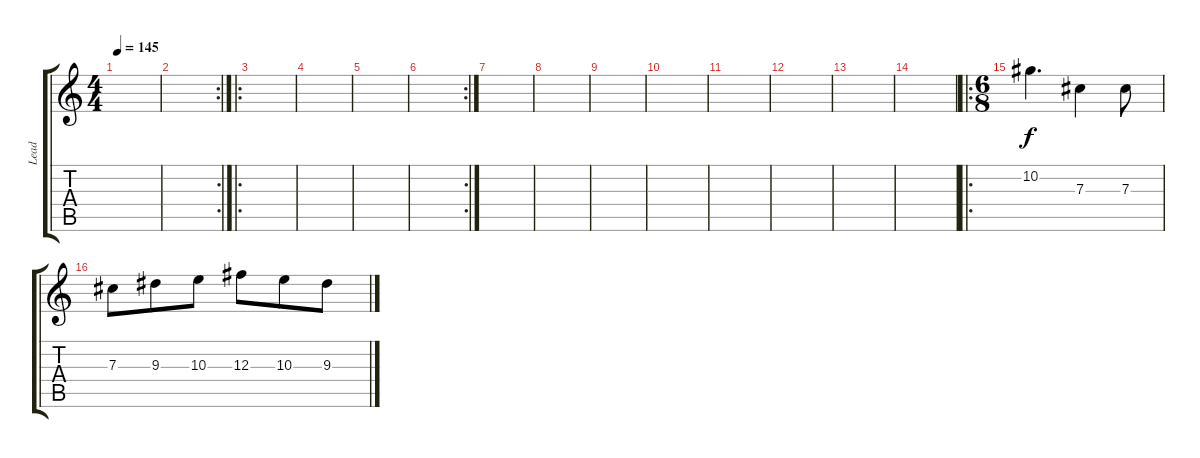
\track ("Lead" "Lead") {instrument distortionguitar}
\staff {score tabs}
\tuning (Eb4 Bb3 Gb3 Db3 Ab2 Eb2) {hide}
\ts (4 4)
\tempo 145
\clef g2
\ks c
|
\rc 2
|
\ro
|
|
|
\rc 2
|
|
|
|
|
|
|
|
|
\ro
\ts (6 8)
10.2.4{d} 7.3.4 7.3.8 |
7.3.8 9.3.8 10.3.8 12.3.8 10.3.8 9.3.8
